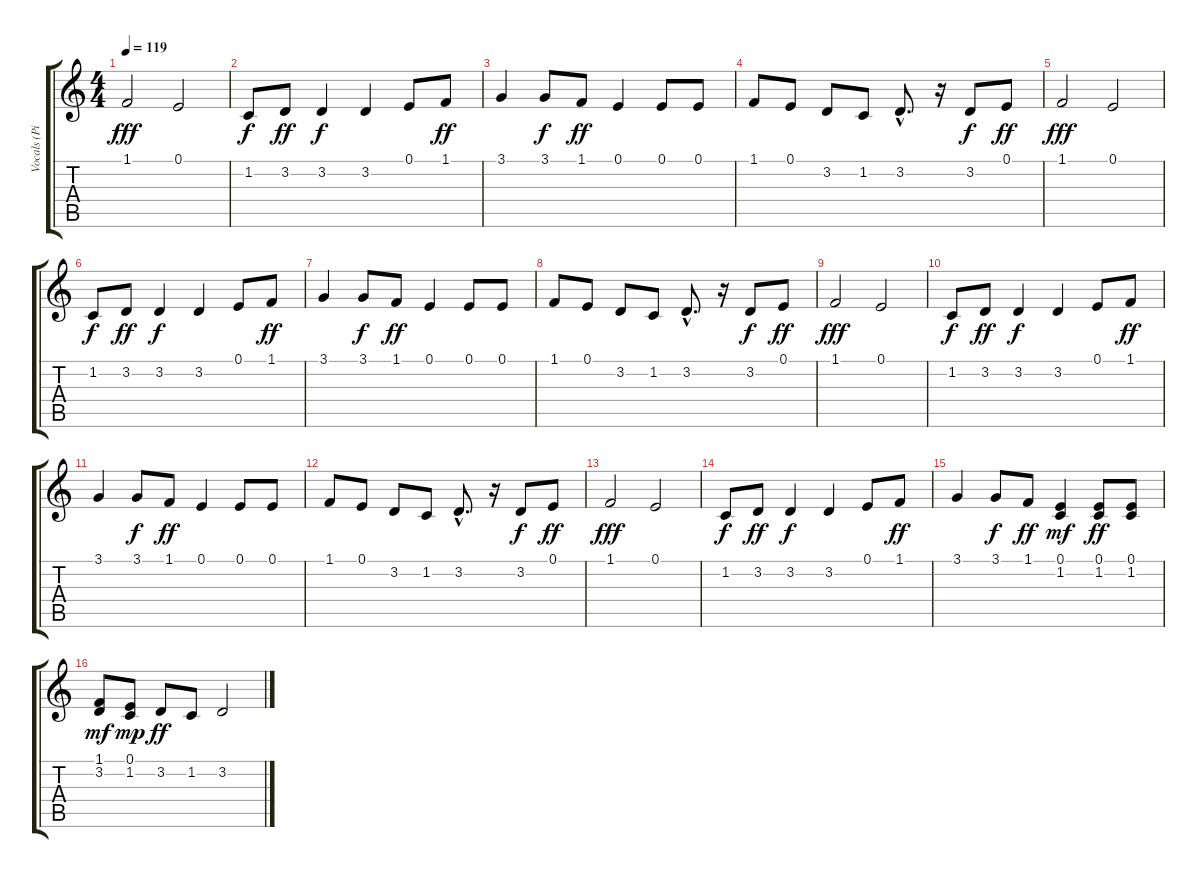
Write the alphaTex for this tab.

\track ("Vocals (Piotr)" "Vocals (Pi") {instrument lead5charang}
\staff {score tabs}
\tuning (E4 B3 G3 D3 A2 E2) {hide}
\ts (4 4)
\tempo 119
\clef g2
\ks c
1.1.2{dy fff} 0.1.2 |
1.2.8{dy f} 3.2.8{dy ff} 3.2.4{dy f} 3.2.4 0.1.8 1.1.8{dy ff} |
3.1.4 3.1.8{dy f} 1.1.8{dy ff} 0.1.4 0.1.8 0.1.8 |
1.1.8 0.1.8 3.2.8 1.2.8 3.2{hac}.8{d} r.16 3.2.8{dy f} 0.1.8{dy ff} |
1.1.2{dy fff} 0.1.2 |
1.2.8{dy f} 3.2.8{dy ff} 3.2.4{dy f} 3.2.4 0.1.8 1.1.8{dy ff} |
3.1.4 3.1.8{dy f} 1.1.8{dy ff} 0.1.4 0.1.8 0.1.8 |
1.1.8 0.1.8 3.2.8 1.2.8 3.2{hac}.8{d} r.16 3.2.8{dy f} 0.1.8{dy ff} |
1.1.2{dy fff} 0.1.2 |
1.2.8{dy f} 3.2.8{dy ff} 3.2.4{dy f} 3.2.4 0.1.8 1.1.8{dy ff} |
3.1.4 3.1.8{dy f} 1.1.8{dy ff} 0.1.4 0.1.8 0.1.8 |
1.1.8 0.1.8 3.2.8 1.2.8 3.2{hac}.8{d} r.16 3.2.8{dy f} 0.1.8{dy ff} |
1.1.2{dy fff} 0.1.2 |
1.2.8{dy f} 3.2.8{dy ff} 3.2.4{dy f} 3.2.4 0.1.8 1.1.8{dy ff} |
3.1.4 3.1.8{dy f} 1.1.8{dy ff} (0.1 1.2).4{dy mf} (0.1 1.2).8{dy ff} (0.1 1.2).8 |
(1.1 3.2).8{dy mf} (0.1 1.2).8{dy mp} 3.2.8{dy ff} 1.2.8 3.2.2
